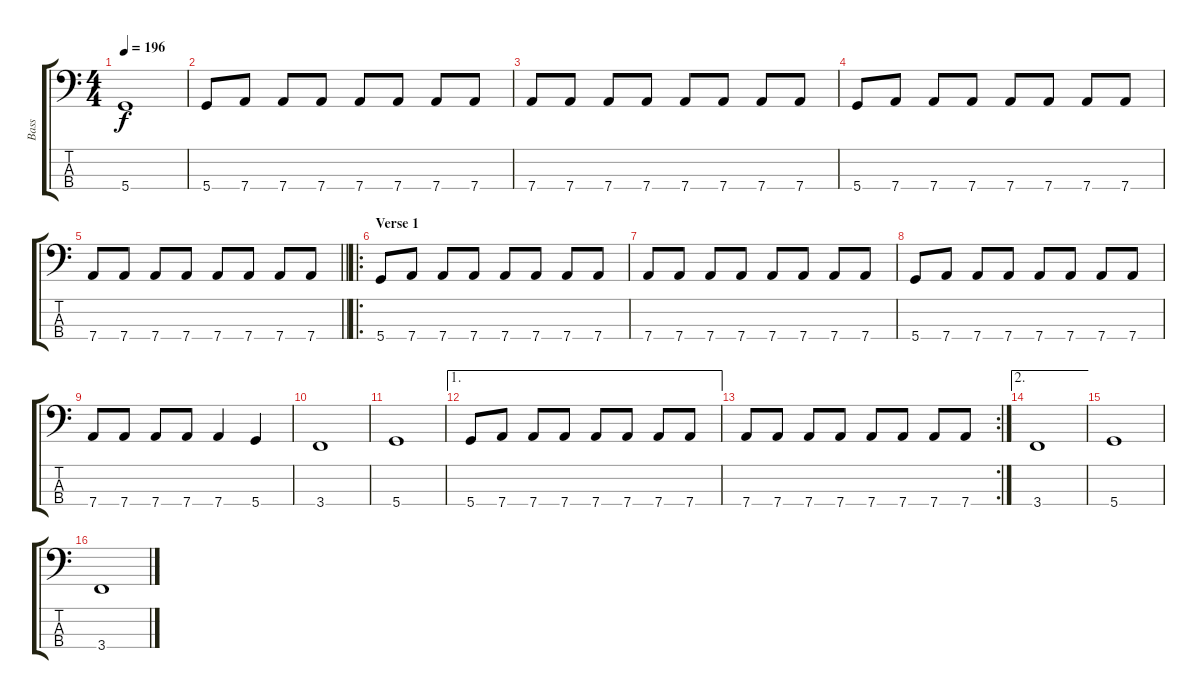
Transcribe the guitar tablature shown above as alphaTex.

\track ("Bass" "Bass") {instrument electricbasspick}
\staff {score tabs}
\tuning (G2 D2 A1 D1) {hide}
\ts (4 4)
\tempo 196
\clef f4
\ks c
5.4.1{dy f} |
5.4.8 7.4.8 7.4.8 7.4.8 7.4.8 7.4.8 7.4.8 7.4.8 |
7.4.8 7.4.8 7.4.8 7.4.8 7.4.8 7.4.8 7.4.8 7.4.8 |
5.4.8 7.4.8 7.4.8 7.4.8 7.4.8 7.4.8 7.4.8 7.4.8 |
\barLineRight lightlight
7.4.8 7.4.8 7.4.8 7.4.8 7.4.8 7.4.8 7.4.8 7.4.8 |
\ro
\section ("" "Verse 1")
5.4.8 7.4.8 7.4.8 7.4.8 7.4.8 7.4.8 7.4.8 7.4.8 |
7.4.8 7.4.8 7.4.8 7.4.8 7.4.8 7.4.8 7.4.8 7.4.8 |
5.4.8 7.4.8 7.4.8 7.4.8 7.4.8 7.4.8 7.4.8 7.4.8 |
7.4.8 7.4.8 7.4.8 7.4.8 7.4.4 5.4.4 |
3.4.1 |
5.4.1 |
\ae 1
5.4.8 7.4.8 7.4.8 7.4.8 7.4.8 7.4.8 7.4.8 7.4.8 |
\rc 2
7.4.8 7.4.8 7.4.8 7.4.8 7.4.8 7.4.8 7.4.8 7.4.8 |
\ae 2
3.4.1 |
5.4.1 |
3.4.1
